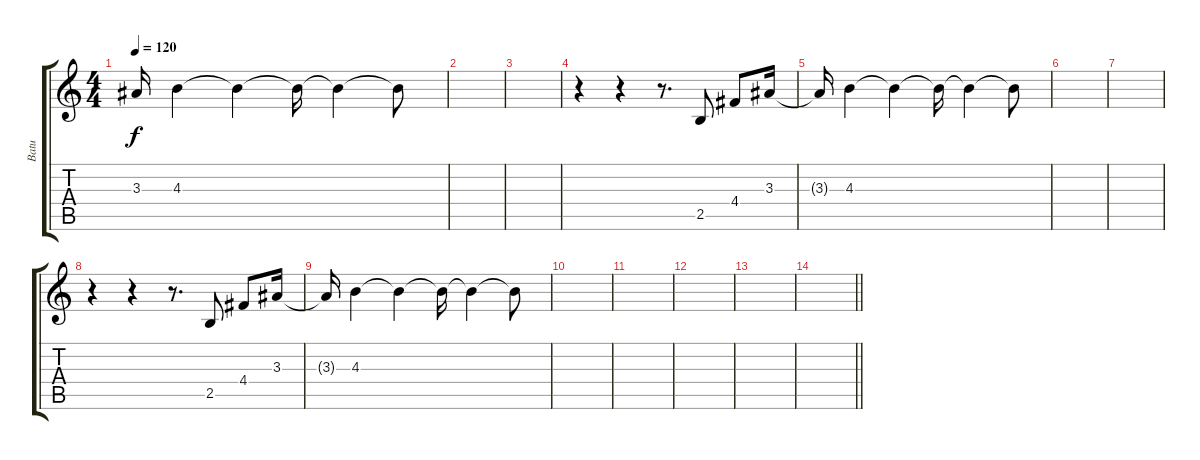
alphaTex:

\track ("Batu" "Batu") {instrument electricguitarclean}
\staff {score tabs}
\tuning (E4 B3 G3 D3 A2 E2) {hide}
\ts (4 4)
\tempo 120
\clef g2
\ks c
3.3{t}.16{dy f} 4.3.4 4.3{t}.4 4.3{t}.16 4.3{t}.4 4.3{t}.8 |
|
|
r.4 r.4 r.8{d} 2.5.8 4.4.8 3.3.16 |
3.3{t}.16 4.3.4 4.3{t}.4 4.3{t}.16 4.3{t}.4 4.3{t}.8 |
|
|
r.4 r.4 r.8{d} 2.5.8 4.4.8 3.3.16 |
3.3{t}.16 4.3.4 4.3{t}.4 4.3{t}.16 4.3{t}.4 4.3{t}.8 |
|
|
|
|
\barLineRight lightlight
